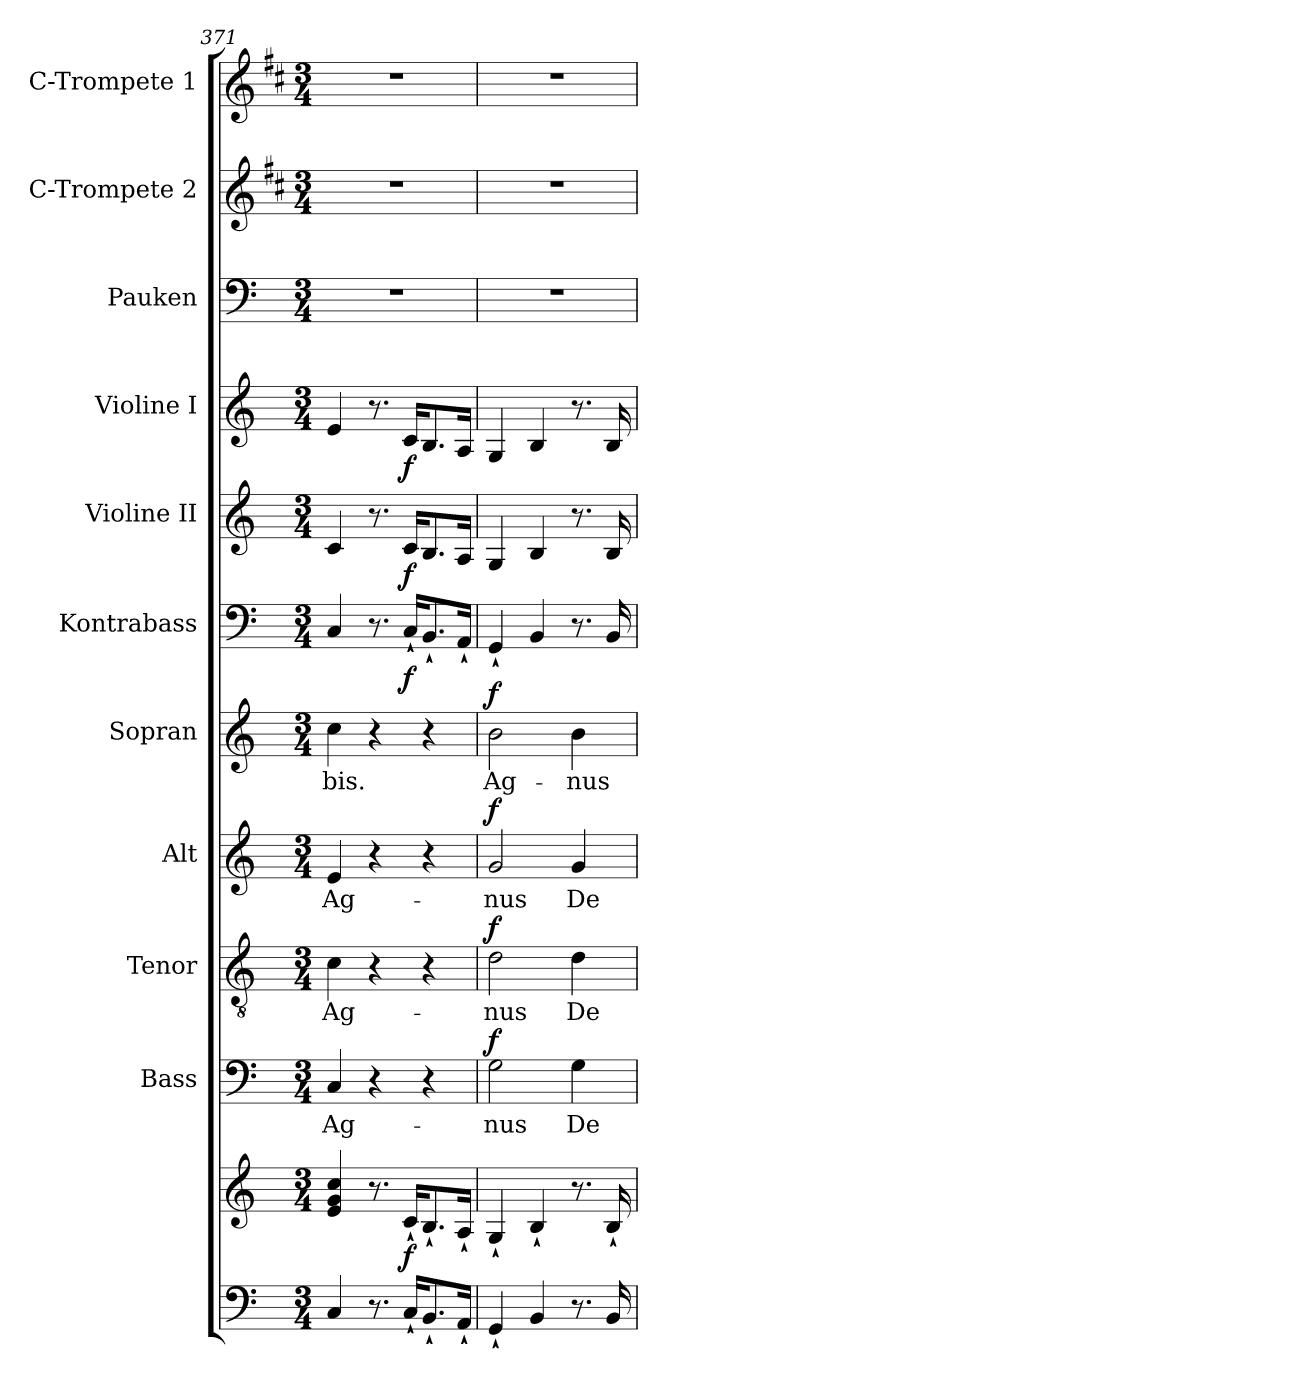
**kern	**kern	**dynam	**kern	**text	**dynam	**kern	**text	**dynam	**kern	**text	**dynam	**kern	**text	**dynam	**kern	**dynam	**kern	**dynam	**kern	**dynam	**kern	**kern	**kern
*part11	*part11	*part11	*part10	*part10	*part10	*part9	*part9	*part9	*part8	*part8	*part8	*part7	*part7	*part7	*part6	*part6	*part5	*part5	*part4	*part4	*part3	*part2	*part1
*staff12	*staff11	*staff11/12	*staff10	*staff10	*staff10	*staff9	*staff9	*staff9	*staff8	*staff8	*staff8	*staff7	*staff7	*staff7	*staff6	*staff6	*staff5	*staff5	*staff4	*staff4	*staff3	*staff2	*staff1
*	*	*	*I"Bass	*	*	*I"Tenor	*	*	*I"Alt	*	*	*I"Sopran	*	*	*I"Kontrabass	*	*I"Violine II	*	*I"Violine I	*	*I"Pauken	*I"C-Trompete 2	*I"C-Trompete 1
*	*	*	*I'B.	*	*	*I'T.	*	*	*I'A.	*	*	*I'S.	*	*	*I'Kb.	*	*I'Vl. II	*	*I'Vl. I	*	*I'Pk.	*I'C Trp. 2	*I'C Trp. 1
*clefF4	*clefG2	*	*clefF4	*	*	*clefGv2	*	*	*clefG2	*	*	*clefG2	*	*	*clefF4	*	*clefG2	*	*clefG2	*	*clefF4	*clefG2	*clefG2
*	*	*	*	*	*	*	*	*	*	*	*	*	*	*	*ITrd7c12	*	*	*	*	*	*	*ITrd1c2	*ITrd1c2
*k[]	*k[]	*	*k[]	*	*	*k[]	*	*	*k[]	*	*	*k[]	*	*	*k[]	*	*k[]	*	*k[]	*	*k[]	*k[]	*k[]
*C:	*C:	*	*C:	*	*	*C:	*	*	*C:	*	*	*C:	*	*	*C:	*	*C:	*	*C:	*	*C:	*C:	*C:
*M3/4	*M3/4	*	*M3/4	*	*	*M3/4	*	*	*M3/4	*	*	*M3/4	*	*	*M3/4	*	*M3/4	*	*M3/4	*	*M3/4	*M3/4	*M3/4
=371	=371	=371	=371	=371	=371	=371	=371	=371	=371	=371	=371	=371	=371	=371	=371	=371	=371	=371	=371	=371	=371	=371	=371
!	!	!	!	!LO:LY:b	!	!	!LO:LY:b	!	!	!LO:LY:b	!	!	!LO:LY:b	!	!	!	!	!	!	!	!	!	!
4C/	4e/ 4g/ 4cc/	.	4C/	Ag-	.	4c\	Ag-	.	4e/	Ag-	.	4cc\	-bis.	.	4CC/	.	4c/	.	4e/	.	2.r	2.r	2.r
8.r	8.r	.	4r	.	.	4r	.	.	4r	.	.	4r	.	.	8.r	.	8.r	.	8.r	.	.	.	.
!	!	!LO:DY:a=2	!	!	!	!	!	!	!	!	!	!	!	!	!	!LO:DY:b	!	!LO:DY:b	!	!LO:DY:b	!	!	!
16C`</KL	16c`</KL	f	.	.	.	.	.	.	.	.	.	.	.	.	16CC`</KL	f	16c/KL	f	16c/KL	f	.	.	.
8.BB`</	8.B`</	.	4r	.	.	4r	.	.	4r	.	.	4r	.	.	8.BBB`</	.	8.B/	.	8.B/	.	.	.	.
16AA`</Jk	16A`</Jk	.	.	.	.	.	.	.	.	.	.	.	.	.	16AAA`</Jk	.	16A/Jk	.	16A/Jk	.	.	.	.
!!LO:PB:g=z
=372	=372	=372	=372	=372	=372	=372	=372	=372	=372	=372	=372	=372	=372	=372	=372	=372	=372	=372	=372	=372	=372	=372	=372
!	!	!	!	!LO:LY:b	!LO:DY:a	!	!LO:LY:b	!LO:DY:a	!	!LO:LY:b	!LO:DY:a	!	!LO:LY:b	!LO:DY:a	!	!	!	!	!	!	!	!	!
4GG`</	4G`</	.	2G\	-nus	f	2d\	-nus	f	2g/	-nus	f	2b\	Ag-	f	4GGG`</	.	4G/	.	4G/	.	2.r	2.r	2.r
4BB/	4B`</	.	.	.	.	.	.	.	.	.	.	.	.	.	4BBB/	.	4B/	.	4B/	.	.	.	.
!	!	!	!	!LO:LY:b	!	!	!LO:LY:b	!	!	!LO:LY:b	!	!	!LO:LY:b	!	!	!	!	!	!	!	!	!	!
8.r	8.r	.	4G\	De-	.	4d\	De-	.	4g/	De-	.	4b\	-nus	.	8.r	.	8.r	.	8.r	.	.	.	.
16BB/	16B`</	.	.	.	.	.	.	.	.	.	.	.	.	.	16BBB/	.	16B/	.	16B/	.	.	.	.
=	=	=	=	=	=	=	=	=	=	=	=	=	=	=	=	=	=	=	=	=	=	=	=
*-	*-	*-	*-	*-	*-	*-	*-	*-	*-	*-	*-	*-	*-	*-	*-	*-	*-	*-	*-	*-	*-	*-	*-
